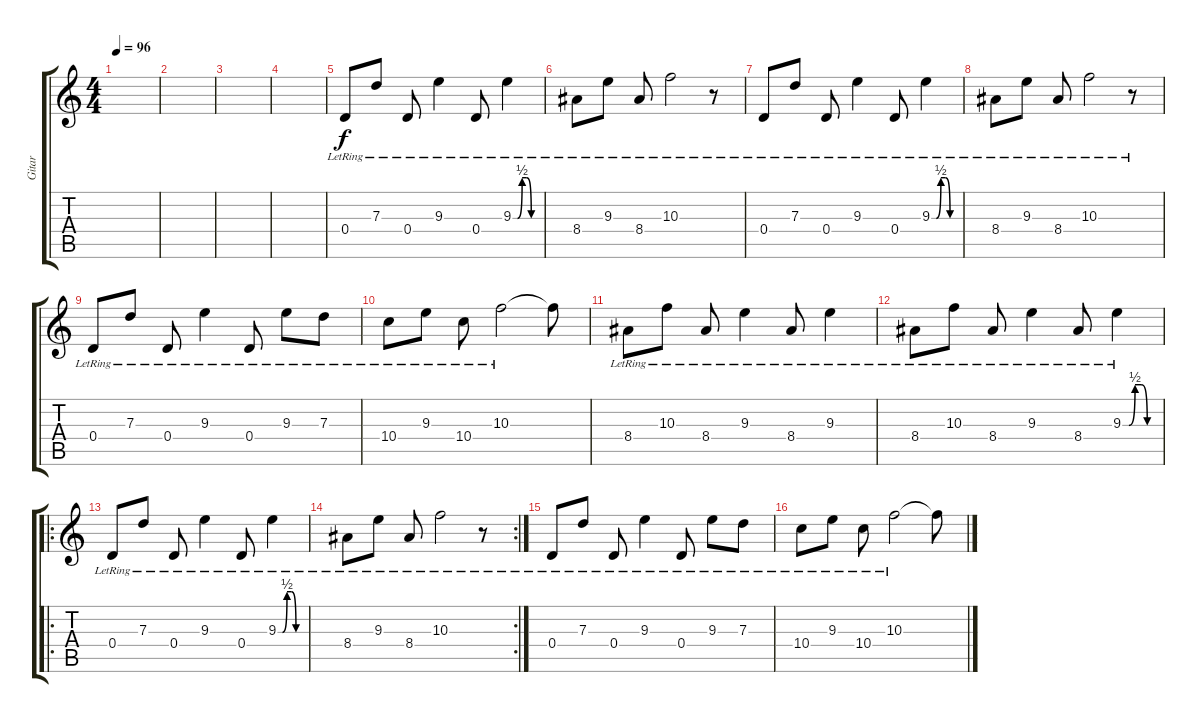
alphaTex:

\track ("Gitar " "Gitar ") {instrument electricguitarjazz}
\staff {score tabs}
\tuning (E4 B3 G3 D3 A2 E2) {hide}
\ts (4 4)
\tempo 96
\clef g2
\ks c
|
|
|
|
0.4{lr}.8 7.3{lr}.8 0.4{lr}.8 9.3{lr}.4 0.4{lr}.8 9.3{be (custom 0 0 10 0 20 2 30 2 40 0 60 0) lr}.4 |
8.4{lr}.8 9.3{lr}.8 8.4{lr}.8 10.3{lr}.2 r.8 |
0.4{lr}.8 7.3{lr}.8 0.4{lr}.8 9.3{lr}.4 0.4{lr}.8 9.3{be (custom 0 0 10 0 20 2 30 2 40 0 60 0) lr}.4 |
8.4{lr}.8 9.3{lr}.8 8.4{lr}.8 10.3{lr}.2 r.8 |
0.4{lr}.8 7.3{lr}.8 0.4{lr}.8 9.3{lr}.4 0.4{lr}.8 9.3{lr}.8 7.3{lr}.8 |
10.4{lr}.8 9.3{lr}.8 10.4{lr}.8 10.3{lr}.2 10.3{t}.8 |
8.4{lr}.8 10.3{lr}.8 8.4{lr}.8 9.3{lr}.4 8.4{lr}.8 9.3{lr}.4 |
8.4{lr}.8 10.3{lr}.8 8.4{lr}.8 9.3{lr}.4 8.4{lr}.8 9.3{be (custom 0 0 10 0 20 2 30 2 40 0 60 0) lr}.4 |
\ro
0.4{lr}.8 7.3{lr}.8 0.4{lr}.8 9.3{lr}.4 0.4{lr}.8 9.3{be (custom 0 0 10 0 20 2 30 2 40 0 60 0) lr}.4 |
\rc 2
8.4{lr}.8 9.3{lr}.8 8.4{lr}.8 10.3{lr}.2 r.8 |
0.4{lr}.8 7.3{lr}.8 0.4{lr}.8 9.3{lr}.4 0.4{lr}.8 9.3{lr}.8 7.3{lr}.8 |
10.4{lr}.8 9.3{lr}.8 10.4{lr}.8 10.3{lr}.2 10.3{t}.8
